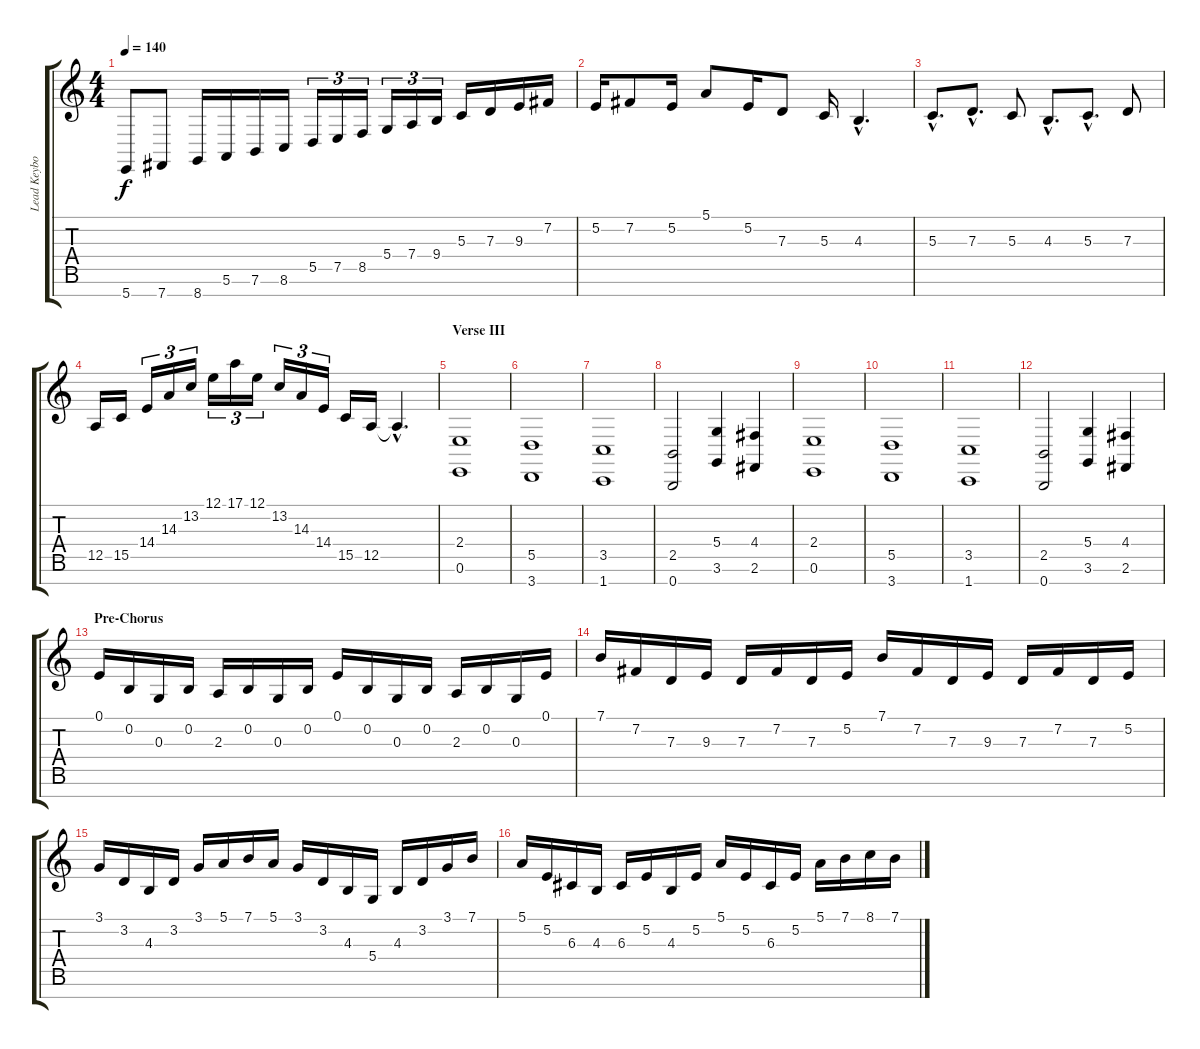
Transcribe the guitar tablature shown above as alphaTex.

\track ("Lead Keyboards" "Lead Keybo") {instrument stringensemble1}
\staff {score tabs}
\tuning (E4 B3 G3 D3 A2 E2 B1) {hide}
\ts (4 4)
\tempo 140
\clef g2
\ks c
5.7.8{dy f} 7.7.8 8.7.16 5.6.16 7.6.16 8.6.16 5.5.16{tu (3 2)} 7.5.16{tu (3 2)} 8.5.16{tu (3 2)} 5.4.16{tu (3 2)} 7.4.16{tu (3 2)} 9.4.16{tu (3 2)} 5.3.16 7.3.16 9.3.16 7.2.16 |
5.2.16 7.2.8 5.2.16 5.1.8 5.2.16 7.3.8 5.3.16 4.3{hac}.4{d} |
5.3{hac}.8{d} 7.3{hac}.8{d} 5.3.8 4.3{hac}.8{d} 5.3{hac}.8{d} 7.3.8 |
12.5.16 15.5.16 14.4.16{tu (3 2)} 14.3.16{tu (3 2)} 13.2.16{tu (3 2)} 12.1.16{tu (3 2)} 17.1.16{tu (3 2)} 12.1.16{tu (3 2)} 13.2.16{tu (3 2)} 14.3.16{tu (3 2)} 14.4.16{tu (3 2)} 15.5.16 12.5.16 12.5{hac t}.4{d} |
\section ("" "Verse III")
(2.4 0.6).1{instrument stringensemble1} |
(5.5 3.7).1 |
(3.5 1.7).1 |
(2.5 0.7).2 (5.4 3.6).4 (4.4 2.6).4 |
(2.4 0.6).1 |
(5.5 3.7).1 |
(3.5 1.7).1 |
(2.5 0.7).2 (5.4 3.6).4 (4.4 2.6).4 |
\section ("" "Pre-Chorus")
0.1.16{balance 3 instrument harpsichord} 0.2.16 0.3.16 0.2.16 2.3.16 0.2.16 0.3.16 0.2.16 0.1.16 0.2.16 0.3.16 0.2.16 2.3.16 0.2.16 0.3.16 0.1.16 |
7.1.16 7.2.16 7.3.16 9.3.16 7.3.16 7.2.16 7.3.16 5.2.16 7.1.16 7.2.16 7.3.16 9.3.16 7.3.16 7.2.16 7.3.16 5.2.16 |
3.1.16 3.2.16 4.3.16 3.2.16 3.1.16 5.1.16 7.1.16 5.1.16 3.1.16 3.2.16 4.3.16 5.4.16 4.3.16 3.2.16 3.1.16 7.1.16 |
5.1.16 5.2.16 6.3.16 4.3.16 6.3.16 5.2.16 4.3.16 5.2.16 5.1.16 5.2.16 6.3.16 5.2.16 5.1.16 7.1.16 8.1.16 7.1.16
